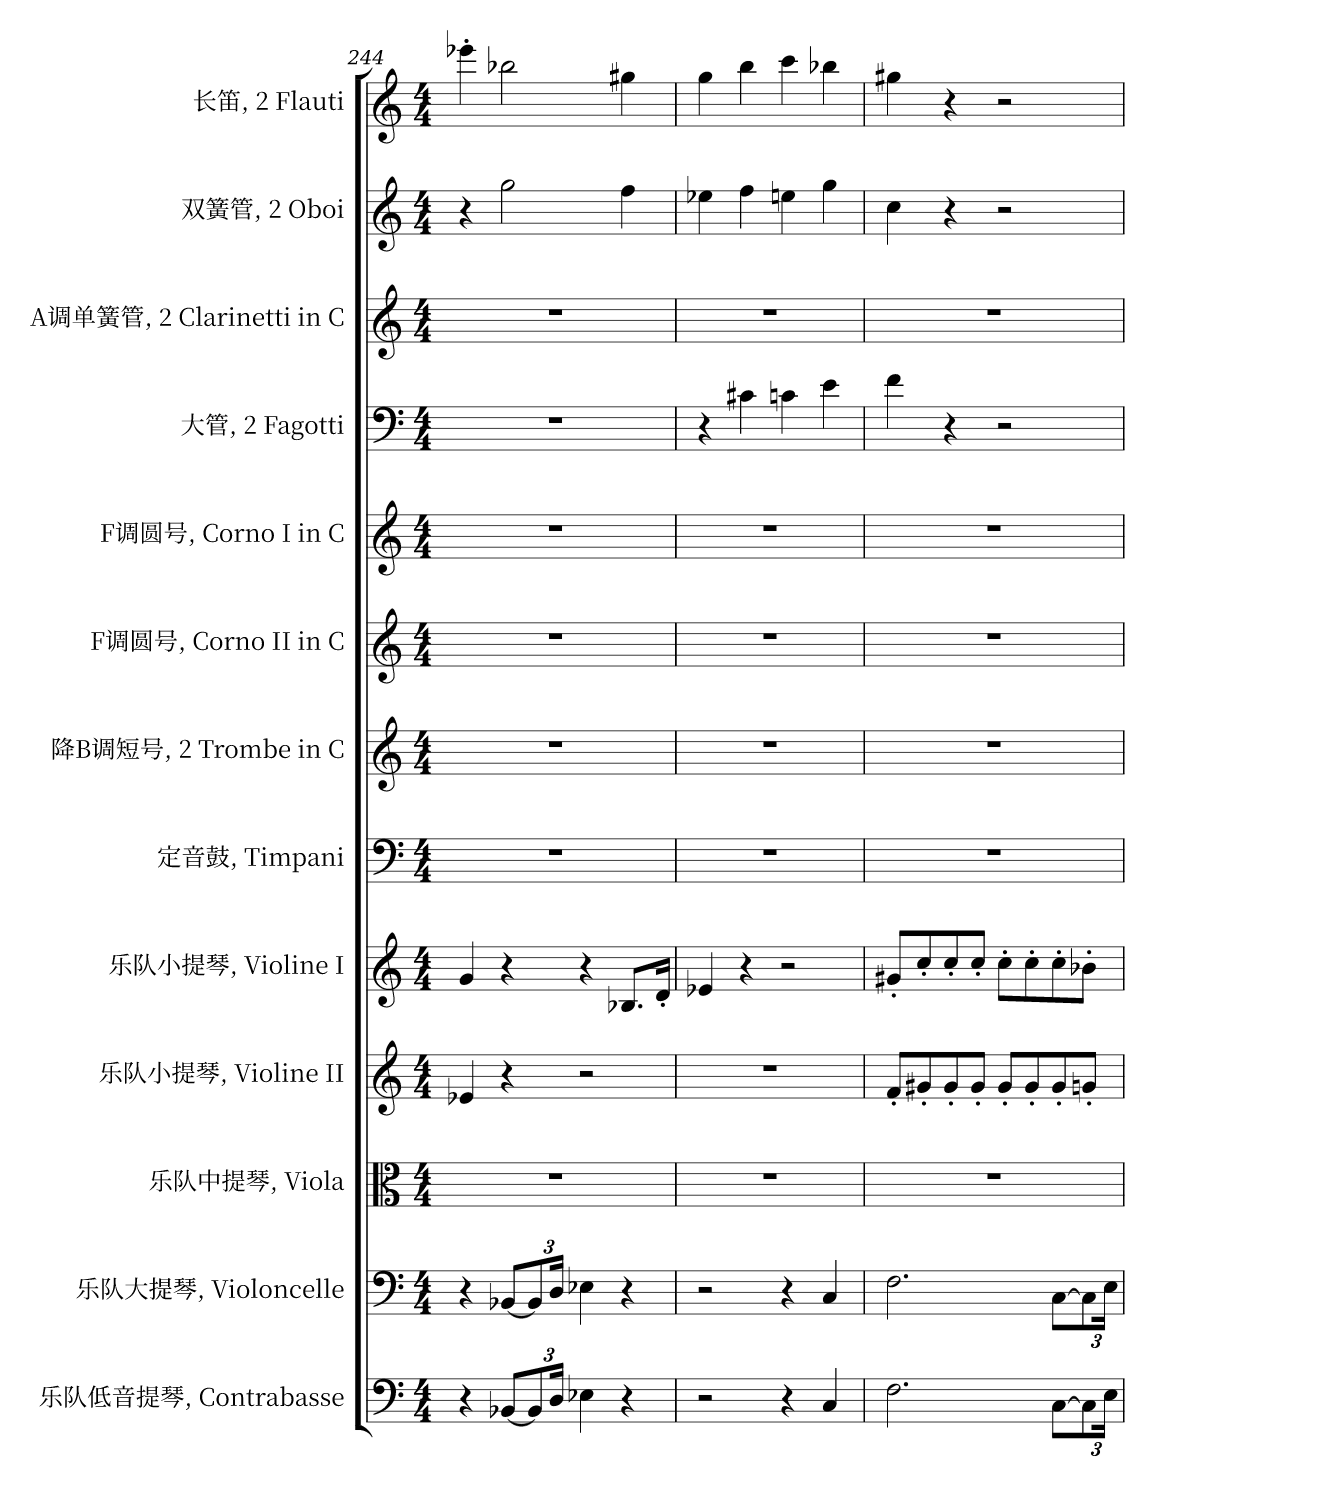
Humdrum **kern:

**kern	**kern	**kern	**kern	**kern	**kern	**kern	**kern	**kern	**kern	**kern	**kern	**kern
*part13	*part12	*part11	*part10	*part9	*part8	*part7	*part6	*part5	*part4	*part3	*part2	*part1
*staff13	*staff12	*staff11	*staff10	*staff9	*staff8	*staff7	*staff6	*staff5	*staff4	*staff3	*staff2	*staff1
*I"乐队低音提琴, Contrabasse	*I"乐队大提琴, Violoncelle	*I"乐队中提琴, Viola	*I"乐队小提琴, Violine II	*I"乐队小提琴, Violine I	*I"定音鼓, Timpani	*I"降B调短号, 2 Trombe in C	*I"F调圆号, Corno II in C	*I"F调圆号, Corno I in C	*I"大管, 2 Fagotti	*I"A调单簧管, 2 Clarinetti in C	*I"双簧管, 2 Oboi	*I"长笛, 2 Flauti
*I'Cbs.	*	*	*	*	*I'Timp.	*	*	*	*	*I'A Cl.	*I'Ob.	*I'Fl.
!!LO:PB:g=z
*clefF4	*clefF4	*clefC3	*clefG2	*clefG2	*clefF4	*clefG2	*clefG2	*clefG2	*clefF4	*clefG2	*clefG2	*clefG2
*ITrd7c12	*	*	*	*	*	*ITrd1c2	*ITrd4c7	*ITrd4c7	*	*ITrd2c3	*	*
*k[]	*k[]	*k[]	*k[]	*k[]	*k[]	*k[b-e-]	*k[b-]	*k[b-]	*k[]	*k[f#c#g#]	*k[]	*k[]
*M4/4	*M4/4	*M4/4	*M4/4	*M4/4	*M4/4	*M4/4	*M4/4	*M4/4	*M4/4	*M4/4	*M4/4	*M4/4
*MM196	*MM196	*MM196	*MM196	*MM196	*MM196	*MM196	*MM196	*MM196	*MM196	*MM196	*MM196	*MM196
=244	=244	=244	=244	=244	=244	=244	=244	=244	=244	=244	=244	=244
4r	4r	1r	4e-X/	4g/	1r	1r	1r	1r	1r	1r	4r	4eee-X'\
[8BBB-X/L	[8BB-X/L	.	4r	4r	.	.	.	.	.	.	2gg\	2bb-X\
*Xbrackettup	*Xbrackettup	*	*	*	*	*	*	*	*	*	*	*
12BBB-/]	12BB-/]	.	.	.	.	.	.	.	.	.	.	.
24DD/Jk	24D/Jk	.	.	.	.	.	.	.	.	.	.	.
4EE-X\	4E-X\	.	2r	4r	.	.	.	.	.	.	.	.
4r	4r	.	.	8.B-X/L	.	.	.	.	.	.	4ff\	4gg#X\
.	.	.	.	16d'/Jk	.	.	.	.	.	.	.	.
=245	=245	=245	=245	=245	=245	=245	=245	=245	=245	=245	=245	=245
*	*	*	*	*	*	*	*	*	*	*	*	*MM196
2r	2r	1r	1r	4e-X/	1r	1r	1r	1r	4r	1r	4ee-X\	4gg\
.	.	.	.	4r	.	.	.	.	4c#X\	.	4ff\	4bb\
*	*	*	*	*	*	*	*	*	*	*	*	*MM207
4r	4r	.	.	2r	.	.	.	.	4cn\	.	4een\	4ccc\
4CC/	4C/	.	.	.	.	.	.	.	4e\	.	4gg\	4bb-X\
=246	=246	=246	=246	=246	=246	=246	=246	=246	=246	=246	=246	=246
*	*	*	*	*	*	*	*	*	*	*	*	*MM196
2.FF\	2.F\	1r	8f'/L	8g#X'/L	1r	1r	1r	1r	4f\	1r	4cc\	4gg#X\
.	.	.	8g#X'/	8cc'/	.	.	.	.	.	.	.	.
.	.	.	8g#'/	8cc'/	.	.	.	.	4r	.	4r	4r
.	.	.	8g#'/J	8cc'/J	.	.	.	.	.	.	.	.
*	*	*	*	*	*	*	*	*	*	*	*	*MM207
.	.	.	8g#'/L	8cc'\L	.	.	.	.	2r	.	2r	2r
.	.	.	8g#'/	8cc'\	.	.	.	.	.	.	.	.
[8CC\L	[8C\L	.	8g#'/	8cc'\	.	.	.	.	.	.	.	.
12CC\]	12C\]	.	8gn'/J	8b-X'\J	.	.	.	.	.	.	.	.
24EE\Jk	24E\Jk	.	.	.	.	.	.	.	.	.	.	.
=	=	=	=	=	=	=	=	=	=	=	=	=
*-	*-	*-	*-	*-	*-	*-	*-	*-	*-	*-	*-	*-
